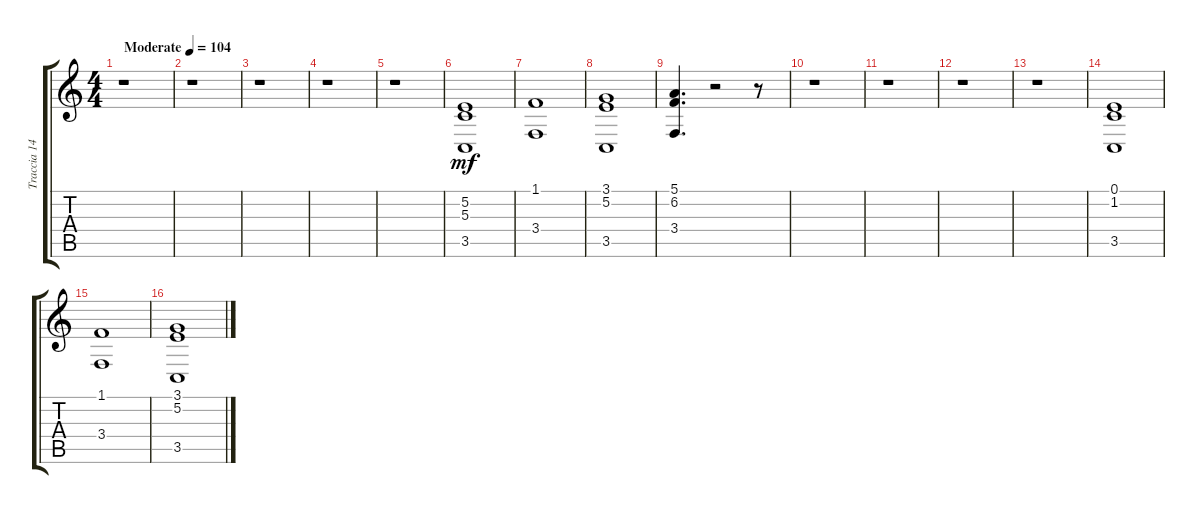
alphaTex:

\track ("Traccia 14" "Traccia 14") {instrument pad7halo}
\staff {score tabs}
\tuning (E4 B3 G3 D3 A2 E2) {hide}
\ts (4 4)
\tempo (104 "Moderate")
\clef g2
\ks c
r.1{dy mf instrument pad7halo} |
r.1 |
r.1 |
r.1 |
r.1 |
(5.2 5.3 3.5).1 |
(1.1 3.4).1 |
(3.1 5.2 3.5).1 |
(5.1 6.2 3.4).4{d} r.2 r.8 |
r.1 |
r.1 |
r.1 |
r.1 |
(0.1 1.2 3.5).1 |
(1.1 3.4).1 |
(3.1 5.2 3.5).1
